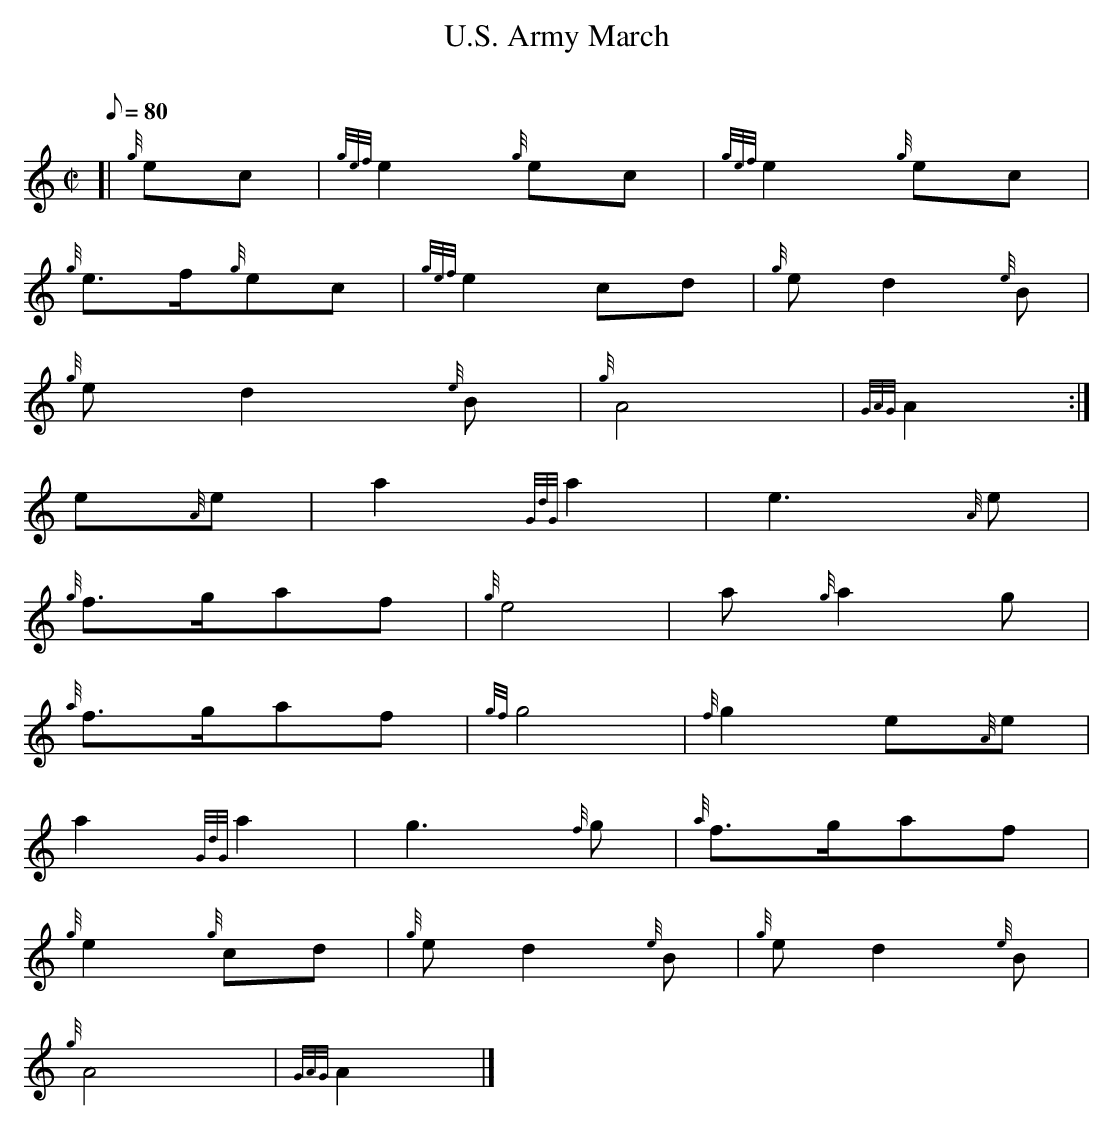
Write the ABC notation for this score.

X:1
T:U.S. Army March
M:C|
L:1/8
Q:80
C:
K:HP
[| {g}ec | \
{gef}e2{g}ec | \
{gef}e2{g}ec |
{g}e3/2f/2{g}ec | \
{gef}e2cd | \
{g}ed2{e}B |
{g}ed2{e}B | \
{g}A4 | \
{GAG}A2 :|
e{A}e | \
a2{GdG}a2 | \
e3{A}e |
{g}f3/2g/2af | \
{g}e4 | \
a{g}a2g |
{a}f3/2g/2af | \
{gf}g4 | \
{f}g2e{A}e |
a2{GdG}a2 | \
g3{f}g | \
{a}f3/2g/2af |
{g}e2{g}cd | \
{g}ed2{e}B | \
{g}ed2{e}B |
{g}A4 | \
{GAG}A2|]
